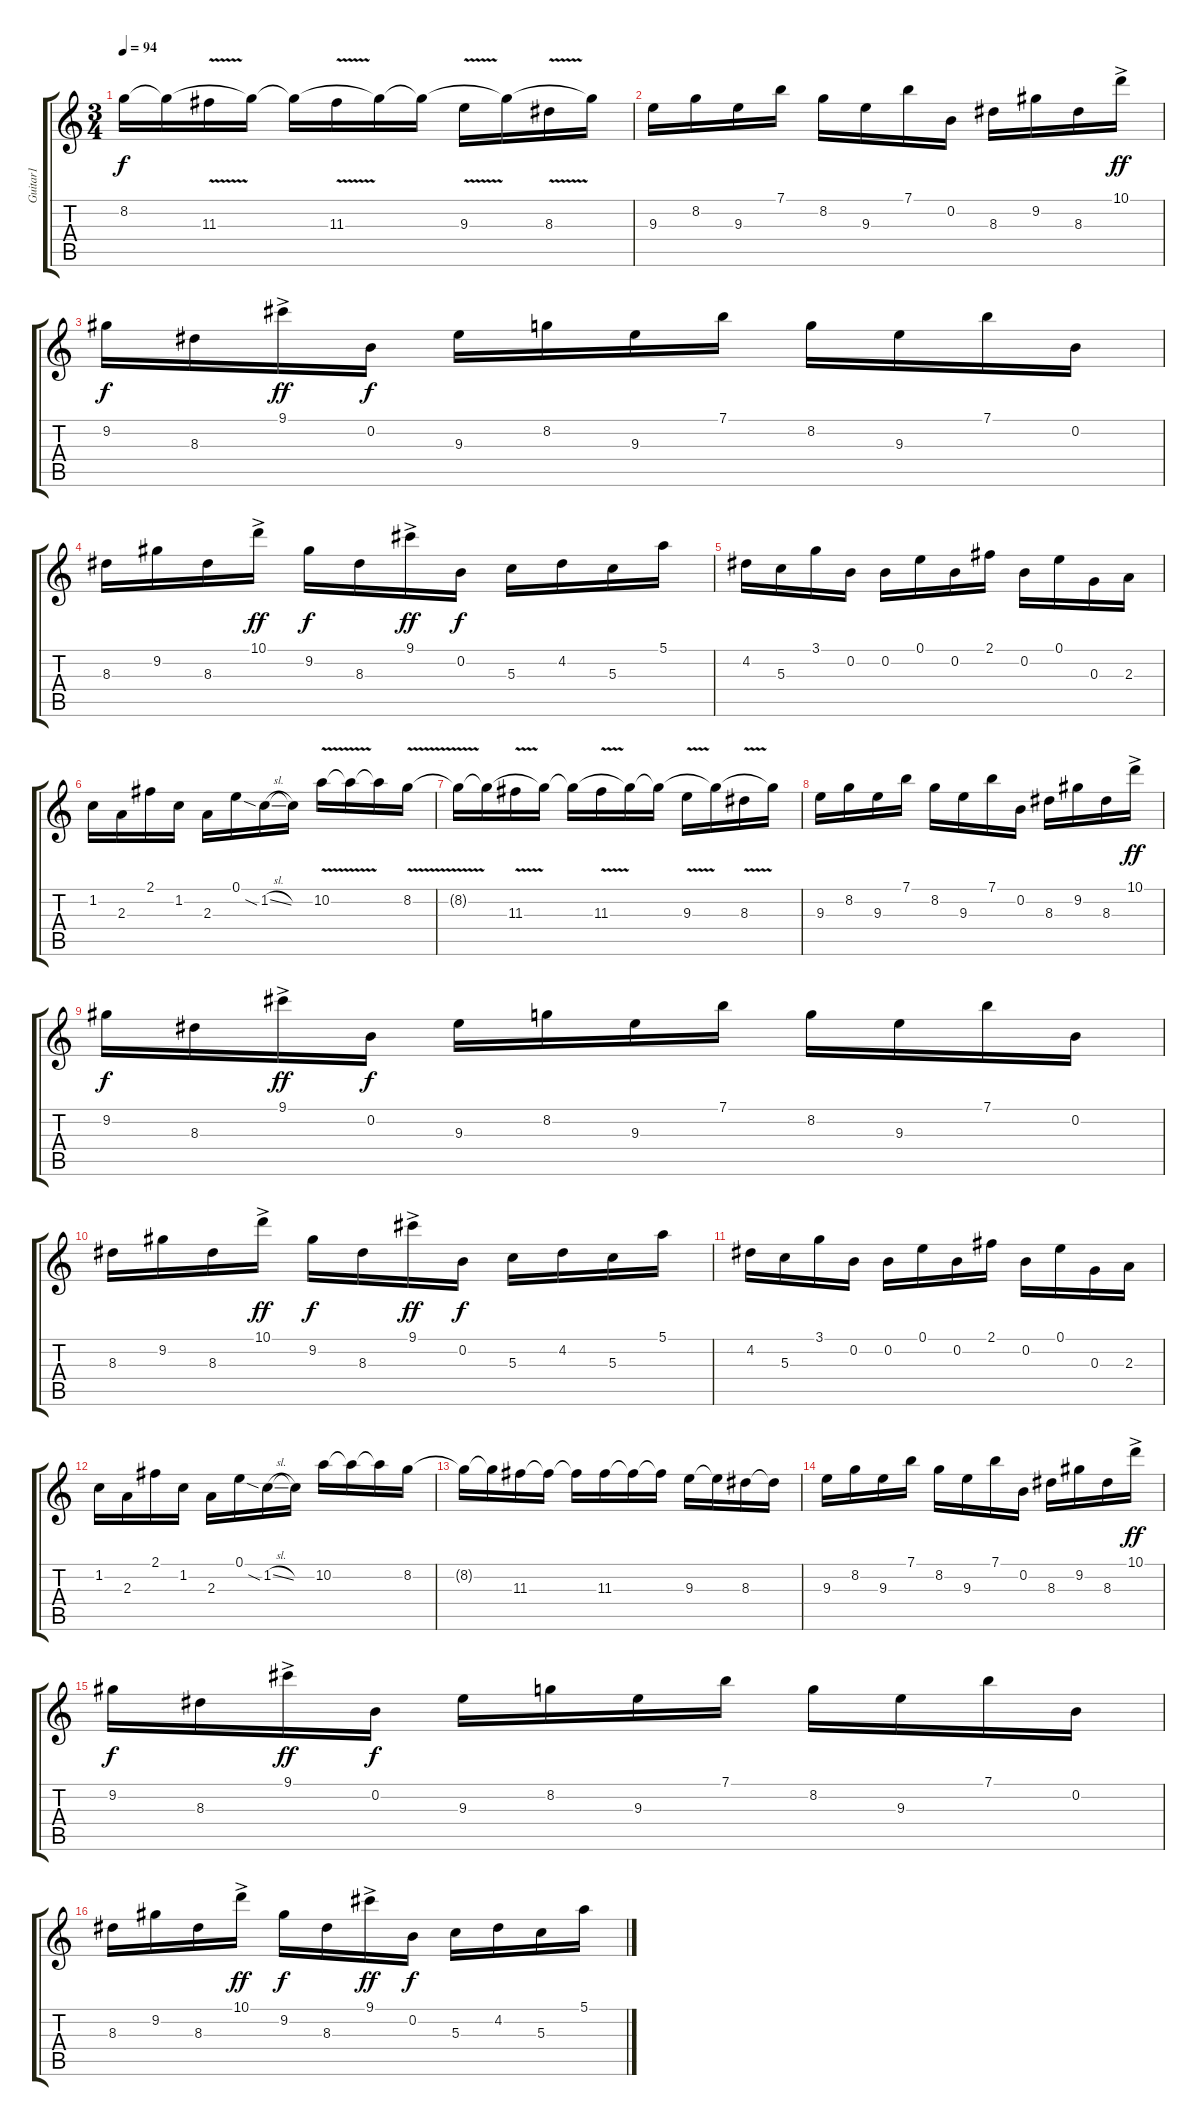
\track ("Guitar1" "Guitar1") {instrument distortionguitar}
\staff {score tabs}
\tuning (E4 B3 G3 D3 A2 E2) {hide}
\ts (3 4)
\tempo 94
\clef g2
\ks c
8.2{t}.16{dy f} 8.2{t}.16 11.3{v}.16 8.2{t}.16 8.2{t}.16 11.3{v}.16 8.2{t}.16 8.2{t}.16 9.3{v}.16 8.2{t}.16 8.3{v}.16 8.2{t}.16 |
9.3.16 8.2.16 9.3.16 7.1.16 8.2.16 9.3.16 7.1.16 0.2.16 8.3.16 9.2.16 8.3.16 10.1{ac}.16{dy ff} |
9.2.16{dy f} 8.3.16 9.1{ac}.16{dy ff} 0.2.16{dy f} 9.3.16 8.2.16 9.3.16 7.1.16 8.2.16 9.3.16 7.1.16 0.2.16 |
8.3.16 9.2.16 8.3.16 10.1{ac}.16{dy ff} 9.2.16{dy f} 8.3.16 9.1{ac}.16{dy ff} 0.2.16{dy f} 5.3.16 4.2.16 5.3.16 5.1.16 |
4.2.16 5.3.16 3.1.16 0.2.16 0.2.16 0.1.16 0.2.16 2.1.16 0.2.16 0.1.16 0.3.16 2.3.16 |
1.2.16 2.3.16 2.1.16 1.2.16 2.3.16 0.1.16 1.2{sia sl}.16 1.2{t}.16 10.2{v}.16 10.2{t}.16 10.2{t}.16 8.2{v}.16 |
8.2{t}.16 8.2{t}.16 11.3{v}.16 8.2{t}.16 8.2{t}.16 11.3{v}.16 8.2{t}.16 8.2{t}.16 9.3{v}.16 8.2{t}.16 8.3{v}.16 8.2{t}.16 |
9.3.16 8.2.16 9.3.16 7.1.16 8.2.16 9.3.16 7.1.16 0.2.16 8.3.16 9.2.16 8.3.16 10.1{ac}.16{dy ff} |
9.2.16{dy f} 8.3.16 9.1{ac}.16{dy ff} 0.2.16{dy f} 9.3.16 8.2.16 9.3.16 7.1.16 8.2.16 9.3.16 7.1.16 0.2.16 |
8.3.16 9.2.16 8.3.16 10.1{ac}.16{dy ff} 9.2.16{dy f} 8.3.16 9.1{ac}.16{dy ff} 0.2.16{dy f} 5.3.16 4.2.16 5.3.16 5.1.16 |
4.2.16 5.3.16 3.1.16 0.2.16 0.2.16 0.1.16 0.2.16 2.1.16 0.2.16 0.1.16 0.3.16 2.3.16 |
1.2.16 2.3.16 2.1.16 1.2.16 2.3.16 0.1.16 1.2{sia sl}.16 1.2{t}.16 10.2.16 10.2{t}.16 10.2{t}.16 8.2.16 |
8.2{t}.16 8.2{t}.16 11.3.16 11.3{t}.16 11.3{t}.16 11.3.16 11.3{t}.16 11.3{t}.16 9.3.16 9.3{t}.16 8.3.16 8.3{t}.16 |
9.3.16 8.2.16 9.3.16 7.1.16 8.2.16 9.3.16 7.1.16 0.2.16 8.3.16 9.2.16 8.3.16 10.1{ac}.16{dy ff} |
9.2.16{dy f} 8.3.16 9.1{ac}.16{dy ff} 0.2.16{dy f} 9.3.16 8.2.16 9.3.16 7.1.16 8.2.16 9.3.16 7.1.16 0.2.16 |
8.3.16 9.2.16 8.3.16 10.1{ac}.16{dy ff} 9.2.16{dy f} 8.3.16 9.1{ac}.16{dy ff} 0.2.16{dy f} 5.3.16 4.2.16 5.3.16 5.1.16
